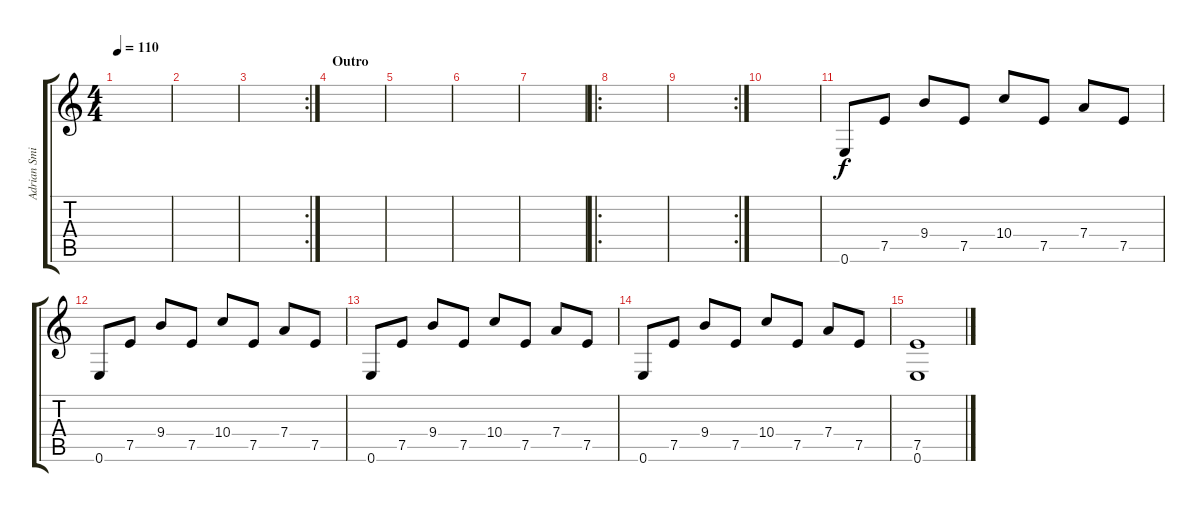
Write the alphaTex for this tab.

\track ("Adrian Smith (Clean)" "Adrian Smi") {instrument electricguitarclean}
\staff {score tabs}
\tuning (E4 B3 G3 D3 A2 E2) {hide}
\ts (4 4)
\tempo 110
\clef g2
\ks c
|
|
\rc 2
|
\section ("" "Outro")
|
|
|
|
\ro
|
\rc 2
|
|
0.6.8 7.5.8 9.4.8 7.5.8 10.4.8 7.5.8 7.4.8 7.5.8 |
0.6.8 7.5.8 9.4.8 7.5.8 10.4.8 7.5.8 7.4.8 7.5.8 |
0.6.8 7.5.8 9.4.8 7.5.8 10.4.8 7.5.8 7.4.8 7.5.8 |
0.6.8 7.5.8 9.4.8 7.5.8 10.4.8 7.5.8 7.4.8 7.5.8 |
(7.5 0.6).1
